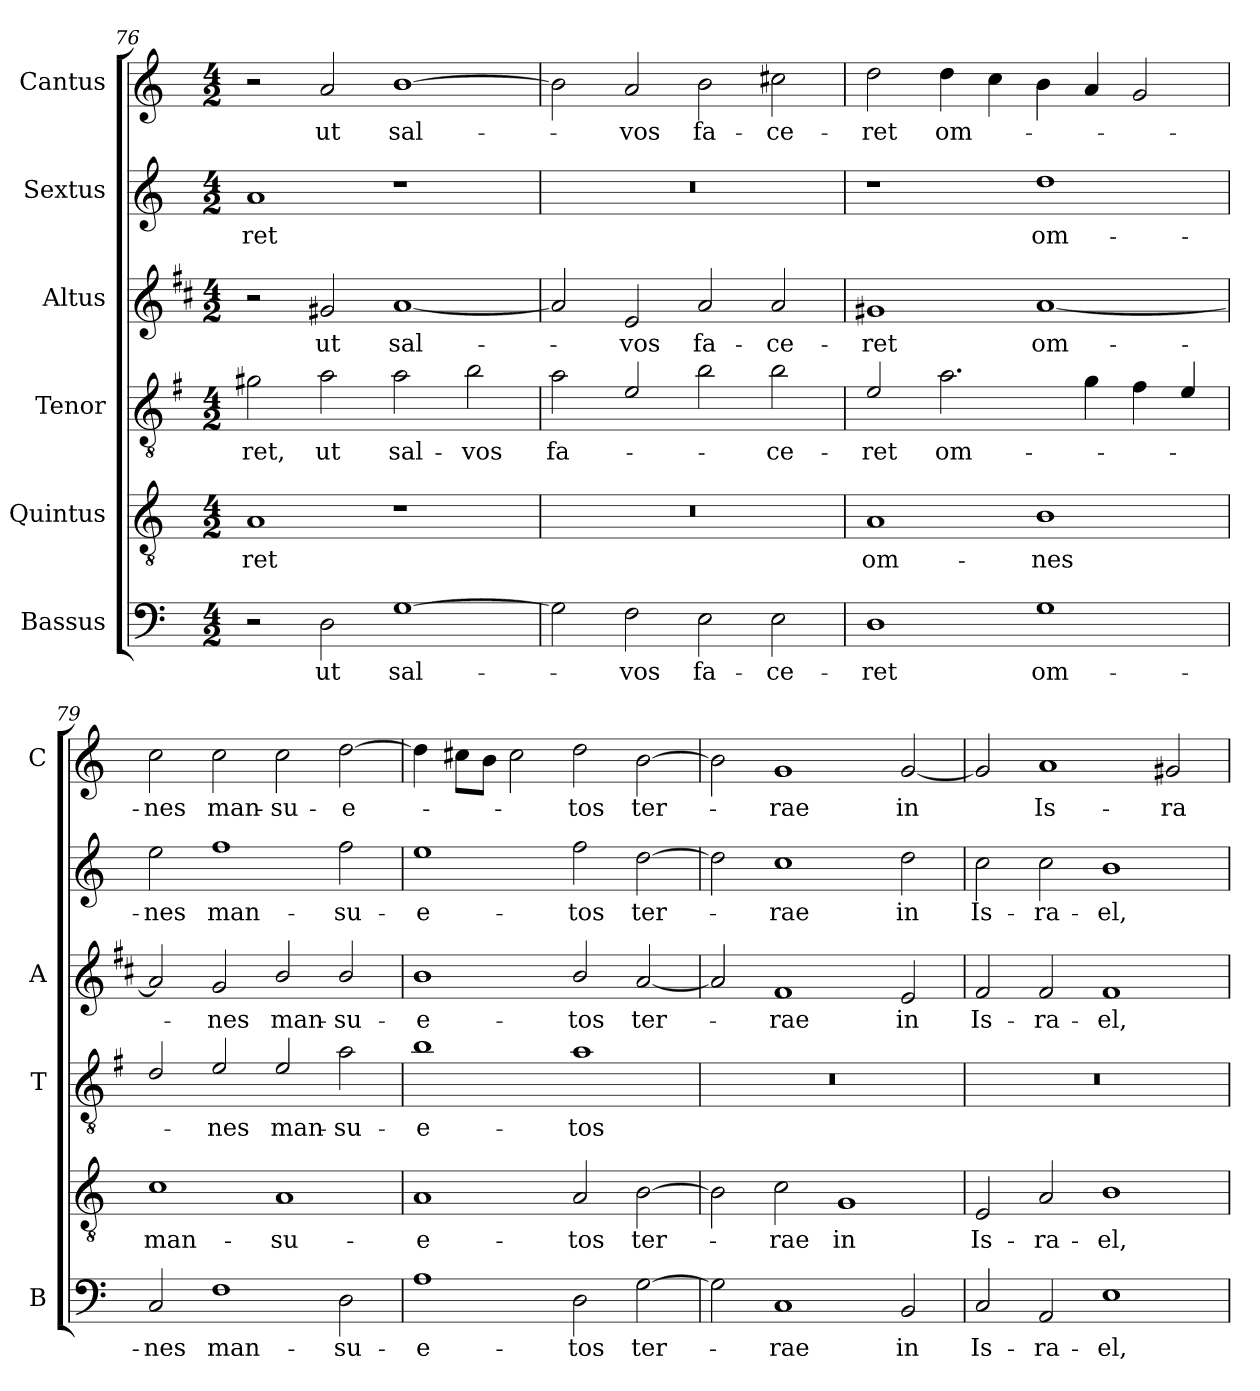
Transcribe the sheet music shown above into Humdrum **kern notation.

**kern	**text	**kern	**text	**kern	**text	**kern	**text	**kern	**text	**kern	**text
*part6	*part6	*part5	*part5	*part4	*part4	*part3	*part3	*part2	*part2	*part1	*part1
*staff6	*staff6	*staff5	*staff5	*staff4	*staff4	*staff3	*staff3	*staff2	*staff2	*staff1	*staff1
*I"Bassus	*	*I"Quintus	*	*I"Tenor	*	*I"Altus	*	*I"Sextus	*	*I"Cantus	*
*I'B	*	*	*	*I'T	*	*I'A	*	*	*	*I'C	*
*clefF4	*	*clefGv2	*	*clefGv2	*	*clefG2	*	*clefG2	*	*clefG2	*
*	*	*	*	*ITrd4c7	*	*ITrd1c2	*	*	*	*	*
*k[]	*	*k[]	*	*k[]	*	*k[]	*	*k[]	*	*k[]	*
*C:	*	*C:	*	*C:	*	*C:	*	*C:	*	*C:	*
*M4/2	*	*M4/2	*	*M4/2	*	*M4/2	*	*M4/2	*	*M4/2	*
=76	=76	=76	=76	=76	=76	=76	=76	=76	=76	=76	=76
!	!	!	!LO:LY:b	!	!LO:LY:b	!	!	!	!LO:LY:b	!	!
2r	.	1A	-ret	2c#X\	-ret,	2r	.	1a	-ret	2r	.
!	!LO:LY:b	!	!	!	!LO:LY:b	!	!LO:LY:b	!	!	!	!LO:LY:b
2D\	ut	.	.	2d\	ut	2f#X/	ut	.	.	2a/	ut
!	!LO:LY:b	!	!	!	!LO:LY:b	!	!LO:LY:b	!	!	!	!LO:LY:b
[1G	sal-	1r	.	2d\	sal-	[1g	sal-	1r	.	[1b	sal-
!	!	!	!	!	!LO:LY:b	!	!	!	!	!	!
.	.	.	.	2e\	-vos	.	.	.	.	.	.
=77	=77	=77	=77	=77	=77	=77	=77	=77	=77	=77	=77
!	!	!	!	!	!LO:LY:b	!	!	!	!	!	!
2G\]	.	0r	.	2d\	fa-	2g/]	.	0r	.	2b\]	.
!	!LO:LY:b	!	!	!	!	!	!LO:LY:b	!	!	!	!LO:LY:b
2F\	-vos	.	.	2A/	.	2d/	-vos	.	.	2a/	-vos
!	!LO:LY:b	!	!	!	!	!	!LO:LY:b	!	!	!	!LO:LY:b
2E\	fa-	.	.	2e\	.	2g/	fa-	.	.	2b\	fa-
!	!LO:LY:b	!	!	!	!LO:LY:b	!	!LO:LY:b	!	!	!	!LO:LY:b
2E\	-ce-	.	.	2e\	-ce-	2g/	-ce-	.	.	2cc#X\	-ce-
!!LO:LB:g=z
=78	=78	=78	=78	=78	=78	=78	=78	=78	=78	=78	=78
!	!LO:LY:b	!	!LO:LY:b	!	!LO:LY:b	!	!LO:LY:b	!	!	!	!LO:LY:b
1D	-ret	1A	om-	2A/	-ret	1f#X	-ret	1r	.	2dd\	-ret
!	!	!	!	!	!LO:LY:b	!	!	!	!	!	!LO:LY:b
.	.	.	.	2.d\	om-	.	.	.	.	4dd\	om-
.	.	.	.	.	.	.	.	.	.	4cc\	.
!	!LO:LY:b	!	!LO:LY:b	!	!	!	!LO:LY:b	!	!LO:LY:b	!	!
1G	om-	1B	-nes	.	.	[1g	om-	1dd	om-	4b\	.
.	.	.	.	4c\	.	.	.	.	.	4a/	.
.	.	.	.	4B\	.	.	.	.	.	2g/	.
.	.	.	.	4A/	.	.	.	.	.	.	.
=79	=79	=79	=79	=79	=79	=79	=79	=79	=79	=79	=79
!	!LO:LY:b	!	!LO:LY:b	!	!	!	!	!	!LO:LY:b	!	!LO:LY:b
2C/	-nes	1c	man-	2G/	.	2g/]	.	2ee\	-nes	2cc\	-nes
!	!LO:LY:b	!	!	!	!LO:LY:b	!	!LO:LY:b	!	!LO:LY:b	!	!LO:LY:b
1F	man-	.	.	2A/	-nes	2f/	-nes	1ff	man-	2cc\	man-
!	!	!	!LO:LY:b	!	!LO:LY:b	!	!LO:LY:b	!	!	!	!LO:LY:b
.	.	1A	-su-	2A/	man-	2a/	man-	.	.	2cc\	-su-
!	!LO:LY:b	!	!	!	!LO:LY:b	!	!LO:LY:b	!	!LO:LY:b	!	!LO:LY:b
2D\	-su-	.	.	2d\	-su-	2a/	-su-	2ff\	-su-	[2dd\	-e-
=80	=80	=80	=80	=80	=80	=80	=80	=80	=80	=80	=80
!	!LO:LY:b	!	!LO:LY:b	!	!LO:LY:b	!	!LO:LY:b	!	!LO:LY:b	!	!
1A	-e-	1A	-e-	1e	-e-	1a	-e-	1ee	-e-	4dd\]	.
.	.	.	.	.	.	.	.	.	.	8cc#X\L	.
.	.	.	.	.	.	.	.	.	.	8b\J	.
.	.	.	.	.	.	.	.	.	.	2cc#\	.
!	!LO:LY:b	!	!LO:LY:b	!	!LO:LY:b	!	!LO:LY:b	!	!LO:LY:b	!	!LO:LY:b
2D\	-tos	2A/	-tos	1d	-tos	2a/	-tos	2ff\	-tos	2dd\	-tos
!	!LO:LY:b	!	!LO:LY:b	!	!	!	!LO:LY:b	!	!LO:LY:b	!	!LO:LY:b
[2G\	ter-	[2B\	ter-	.	.	[2g/	ter-	[2dd\	ter-	[2b\	ter-
=81	=81	=81	=81	=81	=81	=81	=81	=81	=81	=81	=81
2G\]	.	2B\]	.	0r	.	2g/]	.	2dd\]	.	2b\]	.
!	!LO:LY:b	!	!LO:LY:b	!	!	!	!LO:LY:b	!	!LO:LY:b	!	!LO:LY:b
1C	-rae	2c\	-rae	.	.	1e	-rae	1cc	-rae	1g	-rae
!	!	!	!LO:LY:b	!	!	!	!	!	!	!	!
.	.	1G	in	.	.	.	.	.	.	.	.
!	!LO:LY:b	!	!	!	!	!	!LO:LY:b	!	!LO:LY:b	!	!LO:LY:b
2BB/	in	.	.	.	.	2d/	in	2dd\	in	[2g/	in
=82	=82	=82	=82	=82	=82	=82	=82	=82	=82	=82	=82
!	!LO:LY:b	!	!LO:LY:b	!	!	!	!LO:LY:b	!	!LO:LY:b	!	!
2C/	Is-	2E/	Is-	0r	.	2e/	Is-	2cc\	Is-	2g/]	.
!	!LO:LY:b	!	!LO:LY:b	!	!	!	!LO:LY:b	!	!LO:LY:b	!	!LO:LY:b
2AA/	-ra-	2A/	-ra-	.	.	2e/	-ra-	2cc\	-ra-	1a	Is-
!	!LO:LY:b	!	!LO:LY:b	!	!	!	!LO:LY:b	!	!LO:LY:b	!	!
1E	-el,	1B	-el,	.	.	1e	-el,	1b	-el,	.	.
!	!	!	!	!	!	!	!	!	!	!	!LO:LY:b
.	.	.	.	.	.	.	.	.	.	2g#X/	-ra-
=	=	=	=	=	=	=	=	=	=	=	=
*-	*-	*-	*-	*-	*-	*-	*-	*-	*-	*-	*-
